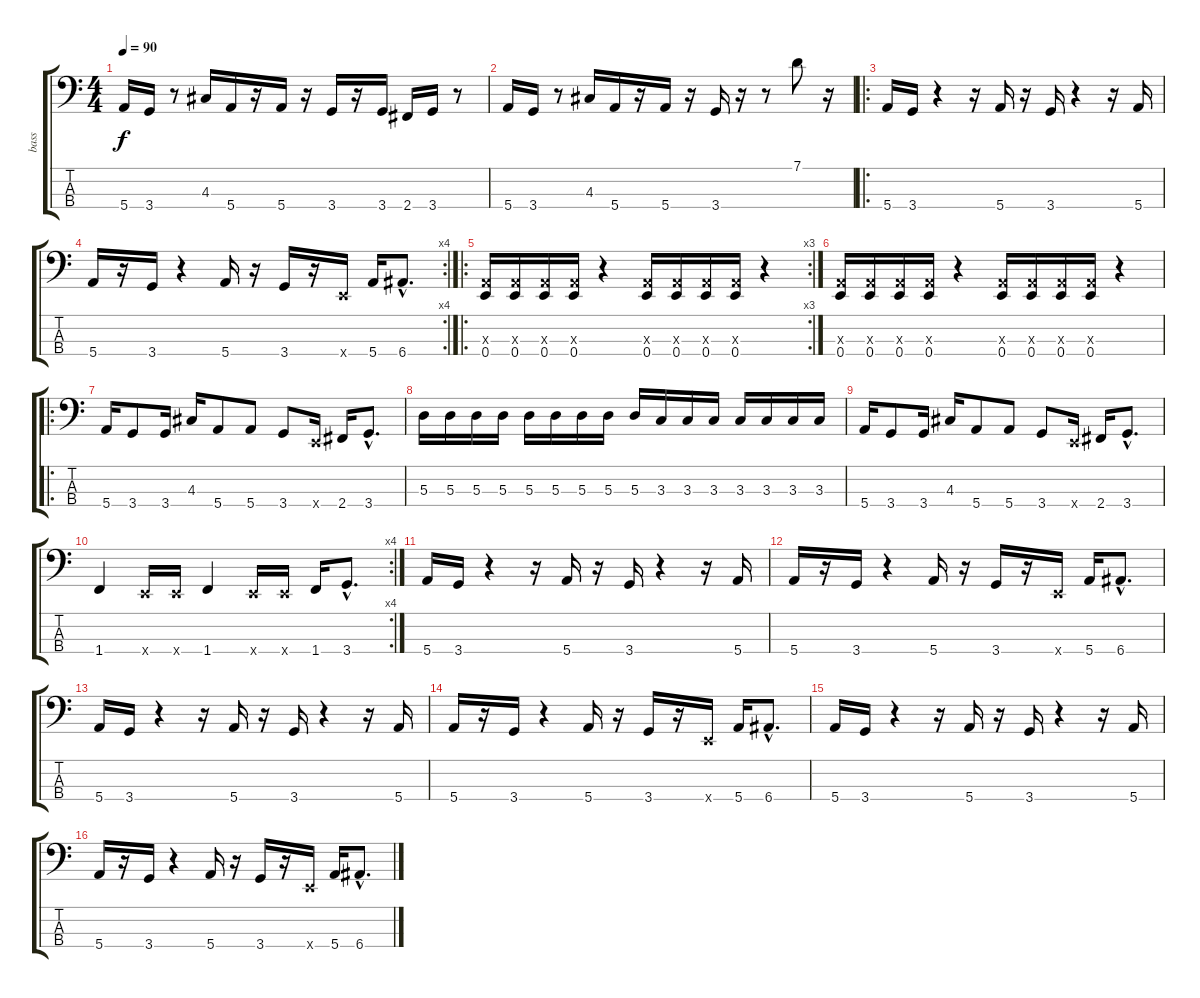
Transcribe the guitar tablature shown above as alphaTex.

\track ("bass" "bass") {instrument electricbassfinger}
\staff {score tabs}
\tuning (G2 D2 A1 E1) {hide}
\ts (4 4)
\tempo 90
\clef f4
\ks c
5.4.16{dy f} 3.4.16 r.8 4.3.16 5.4.16 r.16 5.4.16 r.16 3.4.16 r.16 3.4.16 2.4.16 3.4.16 r.8 |
5.4.16 3.4.16 r.8 4.3.16 5.4.16 r.16 5.4.16 r.16 3.4.16 r.16 r.8 7.1.8 r.16 |
\ro
5.4.16 3.4.16 r.4 r.16 5.4.16 r.16 3.4.16 r.4 r.16 5.4.16 |
\rc 4
5.4.16 r.16 3.4.16 r.4 5.4.16 r.16 3.4.16 r.16 0.4{x}.16 5.4.16 6.4{hac}.8{d} |
\ro
\rc 3
(0.3{x} 0.4).16 (0.3{x} 0.4).16 (0.3{x} 0.4).16 (0.3{x} 0.4).16 r.4 (0.3{x} 0.4).16 (0.3{x} 0.4).16 (0.3{x} 0.4).16 (0.3{x} 0.4).16 r.4 |
(0.3{x} 0.4).16 (0.3{x} 0.4).16 (0.3{x} 0.4).16 (0.3{x} 0.4).16 r.4 (0.3{x} 0.4).16 (0.3{x} 0.4).16 (0.3{x} 0.4).16 (0.3{x} 0.4).16 r.4 |
\ro
5.4.16 3.4.8 3.4.16 4.3.16 5.4.8 5.4.8 3.4.8 0.4{x}.16 2.4.16 3.4{hac}.8{d} |
5.3.16 5.3.16 5.3.16 5.3.16 5.3.16 5.3.16 5.3.16 5.3.16 5.3.16 3.3.16 3.3.16 3.3.16 3.3.16 3.3.16 3.3.16 3.3.16 |
5.4.16 3.4.8 3.4.16 4.3.16 5.4.8 5.4.8 3.4.8 0.4{x}.16 2.4.16 3.4{hac}.8{d} |
\rc 4
1.4.4 0.4{x}.16 0.4{x}.16 1.4.4 0.4{x}.16 0.4{x}.16 1.4.16 3.4{hac}.8{d} |
5.4.16 3.4.16 r.4 r.16 5.4.16 r.16 3.4.16 r.4 r.16 5.4.16 |
5.4.16{volume 13} r.16 3.4.16 r.4 5.4.16{volume 12} r.16 3.4.16 r.16 0.4{x}.16 5.4.16 6.4{hac}.8{d} |
5.4.16{volume 11} 3.4.16 r.4 r.16 5.4.16{volume 10} r.16 3.4.16 r.4 r.16 5.4.16 |
5.4.16{volume 9} r.16 3.4.16 r.4 5.4.16{volume 8} r.16 3.4.16 r.16 0.4{x}.16 5.4.16 6.4{hac}.8{d} |
5.4.16{volume 7} 3.4.16 r.4 r.16 5.4.16{volume 6} r.16 3.4.16 r.4 r.16 5.4.16 |
5.4.16{volume 5} r.16 3.4.16 r.4 5.4.16{volume 4} r.16 3.4.16 r.16 0.4{x}.16 5.4.16 6.4{hac}.8{d}
